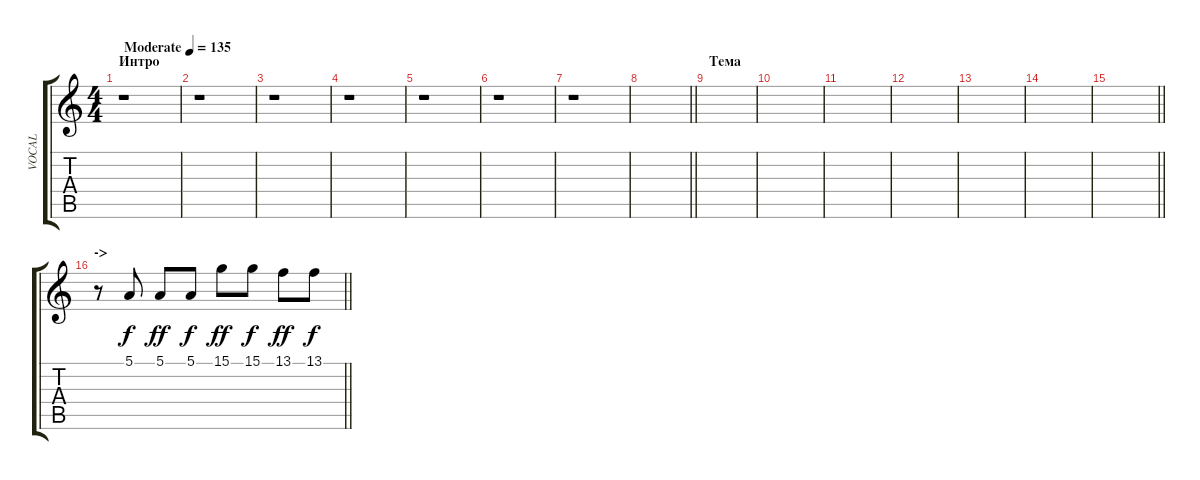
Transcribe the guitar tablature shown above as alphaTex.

\track ("VOCAL" "VOCAL") {instrument musicbox}
\staff {score tabs}
\tuning (E4 B3 G3 D3 A2 E2) {hide}
\ts (4 4)
\section ("" "Интро")
\tempo (135 "Moderate")
\clef g2
\ks c
r.1{dy f instrument musicbox} |
r.1 |
r.1 |
r.1 |
r.1 |
r.1 |
r.1 |
\barLineRight lightlight
|
\section ("" "Тема")
|
|
|
|
|
|
\barLineRight lightlight
|
\section ("" "->")
\barLineRight lightlight
r.8 5.1.8 5.1.8{dy ff} 5.1.8{dy f} 15.1.8{dy ff} 15.1.8{dy f} 13.1.8{dy ff} 13.1.8{dy f}
